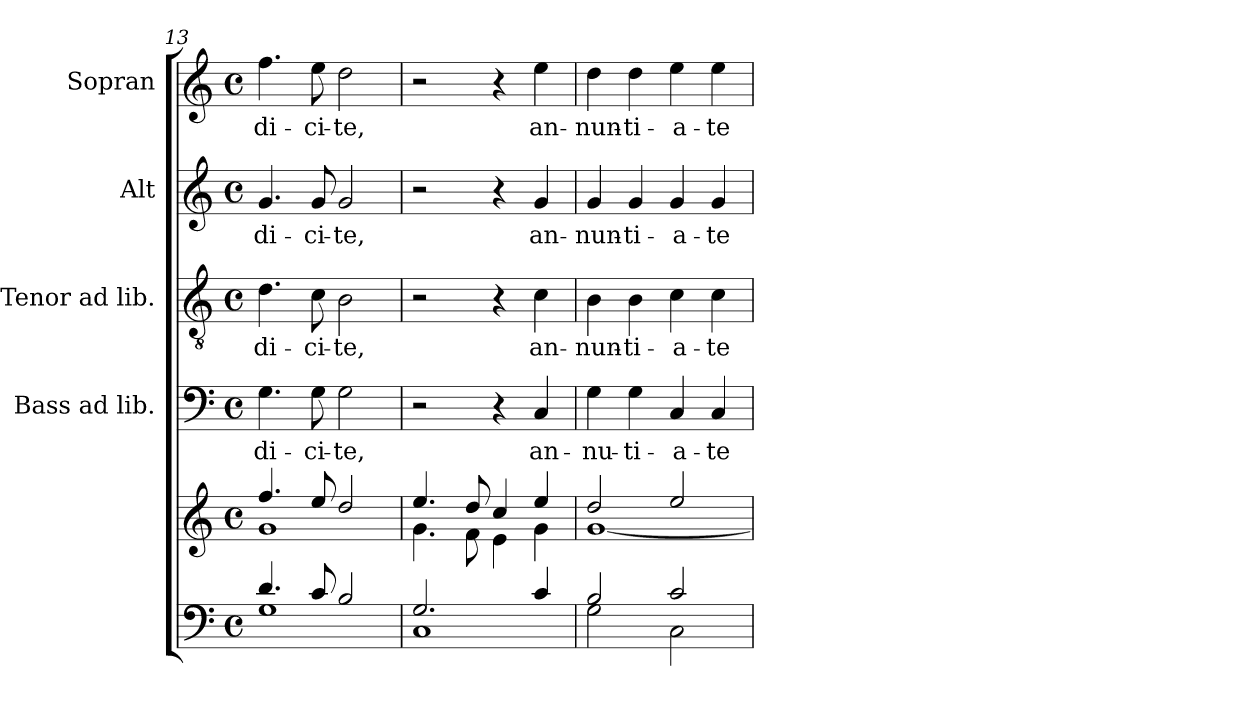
**kern	**kern	**kern	**text	**kern	**text	**kern	**text	**kern	**text
*part5	*part5	*part4	*part4	*part3	*part3	*part2	*part2	*part1	*part1
*staff6	*staff5	*staff4	*staff4	*staff3	*staff3	*staff2	*staff2	*staff1	*staff1
*	*	*I"Bass ad lib.	*	*I"Tenor ad lib.	*	*I"Alt	*	*I"Sopran	*
*	*	*I'B.	*	*I'T.	*	*I'A.	*	*I'S.	*
*clefF4	*clefG2	*clefF4	*	*clefGv2	*	*clefG2	*	*clefG2	*
*k[]	*k[]	*k[]	*	*k[]	*	*k[]	*	*k[]	*
*C:	*C:	*C:	*	*C:	*	*C:	*	*C:	*
*M4/4	*M4/4	*M4/4	*	*M4/4	*	*M4/4	*	*M4/4	*
*met(c)	*met(c)	*met(c)	*	*met(c)	*	*met(c)	*	*met(c)	*
=13	=13	=13	=13	=13	=13	=13	=13	=13	=13
*^	*^	*	*	*	*	*	*	*	*
!	!	!	!	!	!LO:LY:b	!	!LO:LY:b	!	!LO:LY:b	!	!LO:LY:b
4.d/	1G	4.ff/	1g	4.G\	di-	4.d\	di-	4.g/	di-	4.ff\	di-
!	!	!	!	!	!LO:LY:b	!	!LO:LY:b	!	!LO:LY:b	!	!LO:LY:b
8c/	.	8ee/	.	8G\	-ci-	8c\	-ci-	8g/	-ci-	8ee\	-ci-
!	!	!	!	!	!LO:LY:b	!	!LO:LY:b	!	!LO:LY:b	!	!LO:LY:b
2B/	.	2dd/	.	2G\	-te,	2B\	-te,	2g/	-te,	2dd\	-te,
=14	=14	=14	=14	=14	=14	=14	=14	=14	=14	=14	=14
2.G/	1C	4.ee/	4.g\	2r	.	2r	.	2r	.	2r	.
.	.	8dd/	8f\	.	.	.	.	.	.	.	.
.	.	4cc/	4e\	4r	.	4r	.	4r	.	4r	.
!	!	!	!	!	!LO:LY:b	!	!LO:LY:b	!	!LO:LY:b	!	!LO:LY:b
4c/	.	4ee/	4g\	4C/	an-	4c\	an-	4g/	an-	4ee\	an-
!!LO:LB:g=z
=15	=15	=15	=15	=15	=15	=15	=15	=15	=15	=15	=15
!	!	!	!	!	!LO:LY:b	!	!LO:LY:b	!	!LO:LY:b	!	!LO:LY:b
2B/	2G\	2dd/	[<1g	4G\	-nu-	4B\	-nun-	4g/	-nun-	4dd\	-nun-
!	!	!	!	!	!LO:LY:b	!	!LO:LY:b	!	!LO:LY:b	!	!LO:LY:b
.	.	.	.	4G\	-ti-	4B\	-ti-	4g/	-ti-	4dd\	-ti-
!	!	!	!	!	!LO:LY:b	!	!LO:LY:b	!	!LO:LY:b	!	!LO:LY:b
2c/	2C\	2ee/	.	4C/	-a-	4c\	-a-	4g/	-a-	4ee\	-a-
!	!	!	!	!	!LO:LY:b	!	!LO:LY:b	!	!LO:LY:b	!	!LO:LY:b
.	.	.	.	4C/	-te	4c\	-te	4g/	-te	4ee\	-te
*v	*v	*	*	*	*	*	*	*	*	*	*
*	*v	*v	*	*	*	*	*	*	*	*
=	=	=	=	=	=	=	=	=	=
*-	*-	*-	*-	*-	*-	*-	*-	*-	*-
